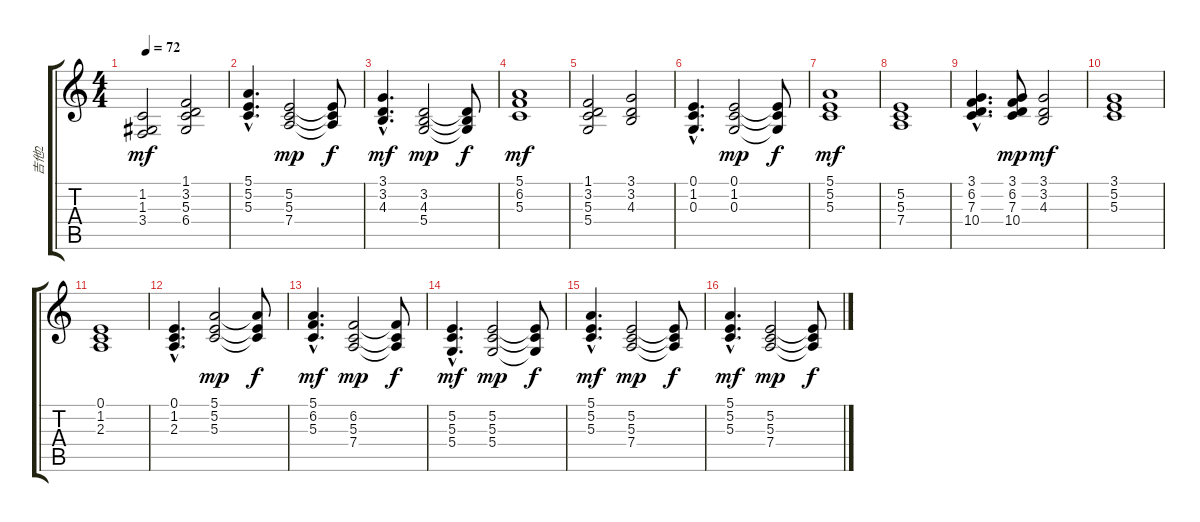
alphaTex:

\track ("吉他2" "吉他2") {instrument acousticgrandpiano}
\staff {score tabs}
\tuning (E4 B3 G3 D3 A2 E2) {hide}
\ts (4 4)
\tempo 72
\clef g2
\ks c
(1.2 1.3 3.4).2{dy mf} (1.1 3.2 5.3 6.4).2 |
(5.1{hac} 5.2{hac} 5.3{hac}).4{d} (5.2 5.3 7.4).2{dy mp} (5.2{t} 5.3{t} 7.4{t}).8{dy f} |
(3.1{hac} 3.2{hac} 4.3{hac}).4{d dy mf} (3.2 4.3 5.4).2{dy mp} (3.2{t} 4.3{t} 5.4{t}).8{dy f} |
(5.1 6.2 5.3).1{dy mf} |
(1.1 3.2 5.3 5.4).2 (3.1 3.2 4.3).2 |
(0.1{hac} 1.2{hac} 0.3{hac}).4{d} (0.1 1.2 0.3).2{dy mp} (0.1{t} 1.2{t} 0.3{t}).8{dy f} |
(5.1 5.2 5.3).1{dy mf} |
(5.2 5.3 7.4).1 |
(3.1{hac} 6.2{hac} 7.3{hac} 10.4{hac}).4{d} (3.1 6.2 7.3 10.4).8{dy mp} (3.1 3.2 4.3).2{dy mf} |
(3.1 5.2 5.3).1 |
(0.1 1.2 2.3).1 |
(0.1{hac} 1.2{hac} 2.3{hac}).4{d} (5.1 5.2 5.3).2{dy mp} (5.1{t} 5.2{t} 5.3{t}).8{dy f} |
(5.1{hac} 6.2{hac} 5.3{hac}).4{d dy mf} (6.2 5.3 7.4).2{dy mp} (6.2{t} 5.3{t} 7.4{t}).8{dy f} |
(5.2{hac} 5.3{hac} 5.4{hac}).4{d dy mf} (5.2 5.3 5.4).2{dy mp} (5.2{t} 5.3{t} 5.4{t}).8{dy f} |
(5.1{hac} 5.2{hac} 5.3{hac}).4{d dy mf} (5.2 5.3 7.4).2{dy mp} (5.2{t} 5.3{t} 7.4{t}).8{dy f} |
(5.1{hac} 5.2{hac} 5.3{hac}).4{d dy mf} (5.2 5.3 7.4).2{dy mp} (5.2{t} 5.3{t} 7.4{t}).8{dy f}
